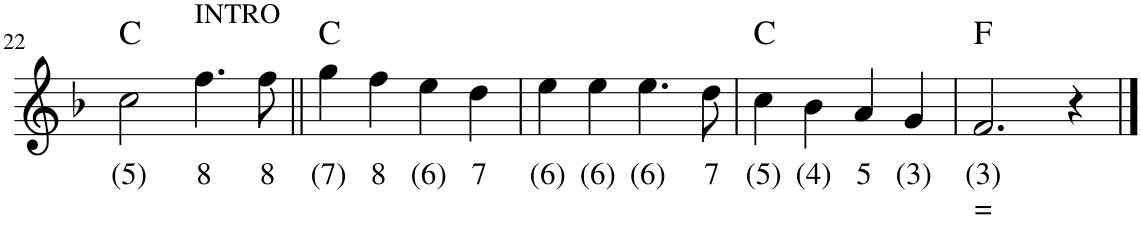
**kern	**text	**text	**harte
*part1	*part1	*part1	*part1
*staff1	*staff1	*staff1	*
*I"Stem	*	*	*
*I'Stm.	*	*	*
!!LO:PB:g=z
*clefG2	*	*	*
*k[b-]	*	*	*
*M4/4	*	*	*
=22	=22	=22	=22
!	!LO:LY:b	!	!
2cc\	(5)	.	C:maj
!LO:TX:a:t=INTRO	!	!	!
!	!LO:LY:b	!	!
4.ff\	8	.	.
!	!LO:LY:b	!	!
8ff\	8	.	.
=23||	=23||	=23||	=23||
!	!LO:LY:b	!	!
4gg\	(7)	.	C:maj
!	!LO:LY:b	!	!
4ff\	8	.	.
!	!LO:LY:b	!	!
4ee\	(6)	.	.
!	!LO:LY:b	!	!
4dd\	7	.	.
=24	=24	=24	=24
!	!LO:LY:b	!	!
4ee\	(6)	.	.
!	!LO:LY:b	!	!
4ee\	(6)	.	.
!	!LO:LY:b	!	!
4.ee\	(6)	.	.
!	!LO:LY:b	!	!
8dd\	7	.	.
=25	=25	=25	=25
!	!LO:LY:b	!	!
4cc\	(5)	.	C:maj
!	!LO:LY:b	!	!
4b-\	(4)	.	.
!	!LO:LY:b	!	!
4a/	5	.	.
!	!LO:LY:b	!	!
4g/	(3)	.	.
=26	=26	=26	=26
!	!LO:LY:b	!LO:LY:b	!
2.f/	(3)	=	F:maj
4r	.	.	.
==	==	==	==
*-	*-	*-	*-
